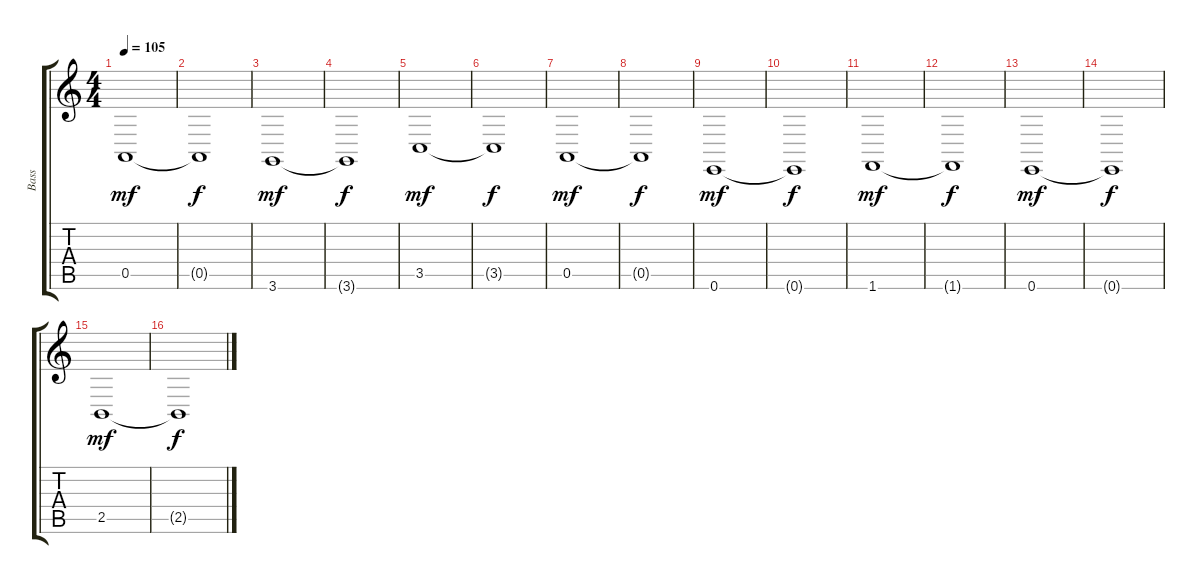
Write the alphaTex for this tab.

\track ("Bass" "Bass") {instrument synthvoice}
\staff {score tabs}
\tuning (E4 B3 G3 D3 A2 E2) {hide}
\ts (4 4)
\tempo 105
\clef g2
\ks c
0.5.1{dy mf} |
0.5{t}.1{dy f} |
3.6.1{dy mf} |
3.6{t}.1{dy f} |
3.5.1{dy mf} |
3.5{t}.1{dy f} |
0.5.1{dy mf} |
0.5{t}.1{dy f} |
0.6.1{dy mf} |
0.6{t}.1{dy f} |
1.6.1{dy mf} |
1.6{t}.1{dy f} |
0.6.1{dy mf} |
0.6{t}.1{dy f} |
2.5.1{dy mf} |
2.5{t}.1{dy f}
